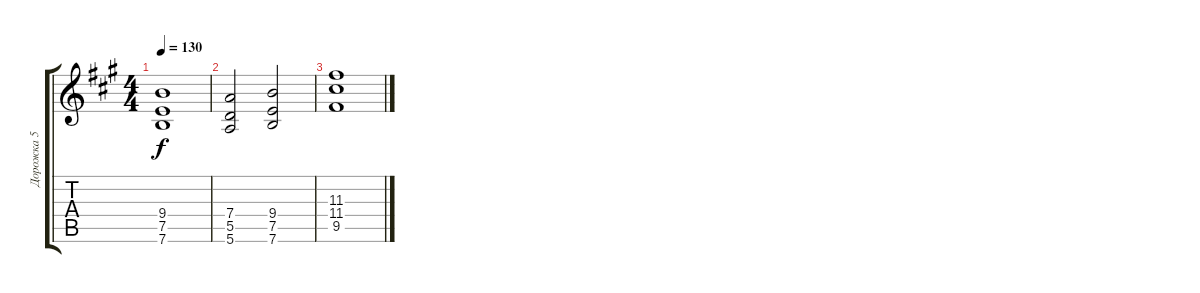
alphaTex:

\track ("Дорожка 5" "Дорожка 5") {instrument overdrivenguitar}
\staff {score tabs}
\tuning (E4 B3 G3 D3 A2 E2) {hide}
\ts (4 4)
\tempo 130
\clef g2
\ks f#minor
(9.4 7.5 7.6).1{dy f} |
(7.4 5.5 5.6).2 (9.4 7.5 7.6).2 |
(11.3 11.4 9.5).1
